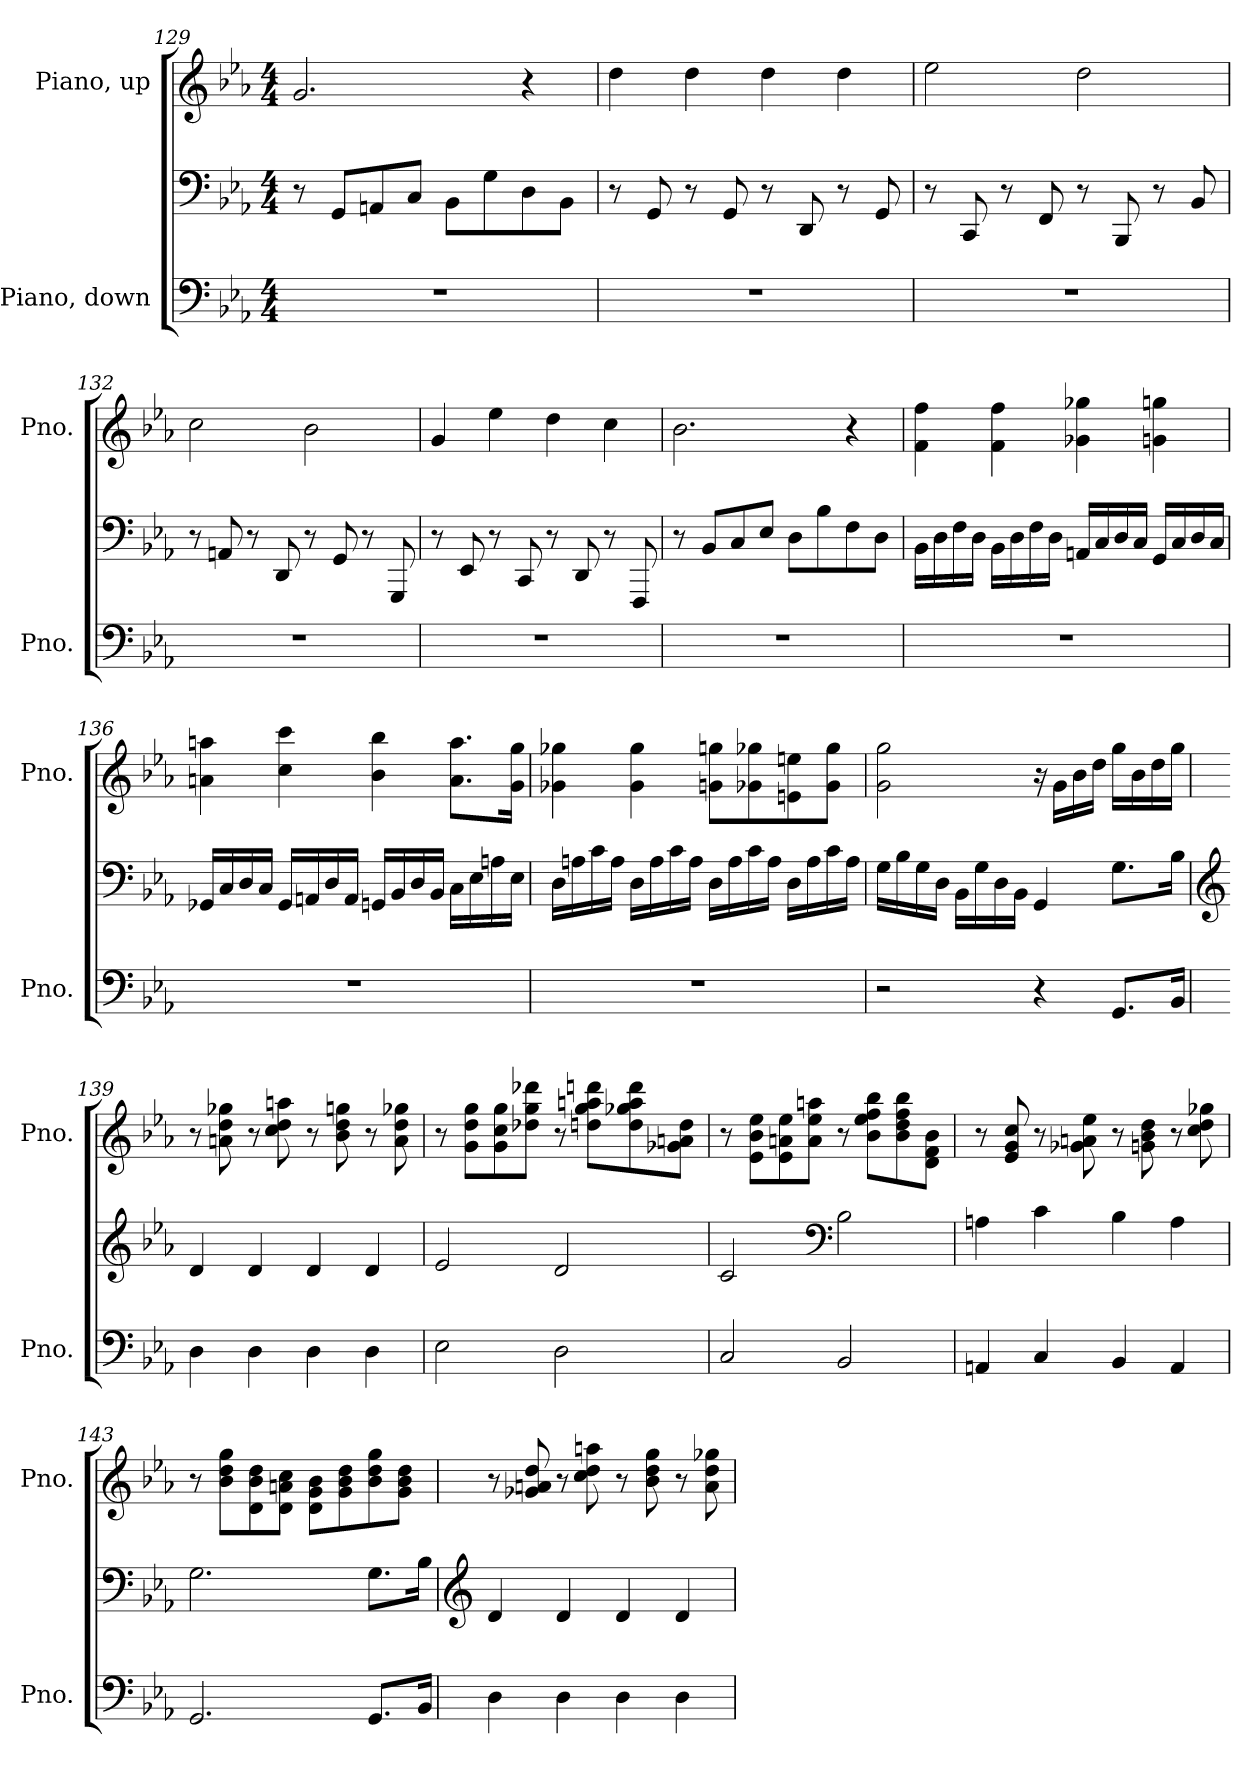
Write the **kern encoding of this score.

**kern	**kern	**kern
*part2	*part2	*part1
*staff3	*staff2	*staff1
*I"Piano, down	*	*I"Piano, up
*I'Pno.	*	*I'Pno.
*clefF4	*clefF4	*clefG2
*k[b-e-a-]	*k[b-e-a-]	*k[b-e-a-]
*M4/4	*M4/4	*M4/4
=129	=129	=129
1r	8r	2.g/
.	8GG/L	.
.	8AAn/	.
.	8C/J	.
.	8BB-\L	.
.	8G\	.
.	8D\	4r
.	8BB-\J	.
!!LO:LB:g=z
=130	=130	=130
1r	8r	4dd\
.	8GG/	.
.	8r	4dd\
.	8GG/	.
.	8r	4dd\
.	8DD/	.
.	8r	4dd\
.	8GG/	.
=131	=131	=131
1r	8r	2ee-\
.	8CC/	.
.	8r	.
.	8FF/	.
.	8r	2dd\
.	8BBB-/	.
.	8r	.
.	8BB-/	.
=132	=132	=132
1r	8r	2cc\
.	8AAn/	.
.	8r	.
.	8DD/	.
.	8r	2b-\
.	8GG/	.
.	8r	.
.	8GGG/	.
=133	=133	=133
1r	8r	4g/
.	8EE-/	.
.	8r	4ee-\
.	8CC/	.
.	8r	4dd\
.	8DD/	.
.	8r	4cc\
.	8FFF/	.
!!LO:PB:g=z
=134	=134	=134
1r	8r	2.b-\
.	8BB-/L	.
.	8C/	.
.	8E-/J	.
.	8D\L	.
.	8B-\	.
.	8F\	4r
.	8D\J	.
=135	=135	=135
1r	16BB-\LL	4f\ 4ff\
.	16D\	.
.	16F\	.
.	16D\JJ	.
.	16BB-\LL	4f\ 4ff\
.	16D\	.
.	16F\	.
.	16D\JJ	.
.	16AAn/LL	4g-X\ 4gg-X\
.	16C/	.
.	16D/	.
.	16C/JJ	.
.	16GG/LL	4gn\ 4ggn\
.	16C/	.
.	16D/	.
.	16C/JJ	.
=136	=136	=136
1r	16GG-X/LL	4an\ 4aan\
.	16C/	.
.	16D/	.
.	16C/JJ	.
.	16GG-/LL	4cc\ 4ccc\
.	16AAn/	.
.	16D/	.
.	16AA/JJ	.
.	16GGn/LL	4b-\ 4bb-\
.	16BB-/	.
.	16D/	.
.	16BB-/JJ	.
.	16C\LL	8.a\ 8.aa\L
.	16E-\	.
.	16An\	.
.	16E-\JJ	16g\ 16gg\Jk
!!LO:LB:g=z
=137	=137	=137
1r	16D\LL	4g-X\ 4gg-X\
.	16An\	.
.	16c\	.
.	16A\JJ	.
.	16D\LL	4g-\ 4gg-\
.	16A\	.
.	16c\	.
.	16A\JJ	.
.	16D\LL	8gn\ 8ggn\L
.	16A\	.
.	16c\	8g-X\ 8gg-X\
.	16A\JJ	.
.	16D\LL	8en\ 8een\
.	16A\	.
.	16c\	8g-\ 8gg-\J
.	16A\JJ	.
=138	=138	=138
2r	16G\LL	2g\ 2gg\
.	16B-\	.
.	16G\	.
.	16D\JJ	.
.	16BB-\LL	.
.	16G\	.
.	16D\	.
.	16BB-\JJ	.
4r	4GG/	16r
.	.	16g\LL
.	.	16b-\
.	.	16dd\JJ
8.GG/L	8.G\L	16gg\LL
.	.	16b-\
.	.	16dd\
16BB-/Jk	16B-\Jk	16gg\JJ
!!LO:LB:g=z
=139	=139	=139
*	*clefG2	*
4D\	4d/	8r
.	.	8an\ 8dd\ 8gg-X\
4D\	4d/	8r
.	.	8cc\ 8dd\ 8aan\
4D\	4d/	8r
.	.	8b-\ 8dd\ 8ggn\
4D\	4d/	8r
.	.	8a\ 8dd\ 8gg-X\
=140	=140	=140
2E-\	2e-/	8r
.	.	8g\ 8dd\ 8gg\L
.	.	8g\ 8cc\ 8gg\
.	.	8dd-X\ 8gg\ 8ddd-X\J
2D\	2d/	8r
.	.	8ddn\ 8gg\ 8aan\ 8dddn\L
.	.	8dd\ 8gg-X\ 8aa\ 8ddd\
.	.	8g-X\ 8an\ 8dd\J
=141	=141	=141
2C/	2c/	8r
.	.	8e-\ 8b-\ 8ee-\L
.	.	8e-\ 8an\ 8ee-\
.	.	8a\ 8ee-\ 8aan\J
*	*clefF4	*
2BB-/	2B-\	8r
.	.	8b-\ 8ee-\ 8ff\ 8bb-\L
.	.	8b-\ 8dd\ 8ff\ 8bb-\
.	.	8d\ 8f\ 8b-\J
!!LO:LB:g=z
=142	=142	=142
4AAn/	4An\	8r
.	.	8e-/ 8g/ 8cc/
4C/	4c\	8r
.	.	8g-X\ 8an\ 8ee-\
4BB-/	4B-\	8r
.	.	8gn\ 8b-\ 8dd\
4AA/	4A\	8r
.	.	8cc\ 8dd\ 8gg-X\
=143	=143	=143
2.GG/	2.G\	8r
.	.	8b-\ 8dd\ 8gg\L
.	.	8d\ 8b-\ 8dd\
.	.	8d\ 8an\ 8cc\J
.	.	8d\ 8g\ 8b-\L
.	.	8g\ 8b-\ 8dd\
8.GG/L	8.G\L	8b-\ 8dd\ 8gg\
.	.	8g\ 8b-\ 8dd\J
16BB-/Jk	16B-\Jk	.
=144	=144	=144
*	*clefG2	*
4D\	4d/	8r
.	.	8g-X/ 8an/ 8dd/
4D\	4d/	8r
.	.	8cc\ 8dd\ 8aan\
4D\	4d/	8r
.	.	8b-\ 8dd\ 8gg\
4D\	4d/	8r
.	.	8a\ 8dd\ 8gg-X\
=	=	=
*-	*-	*-
